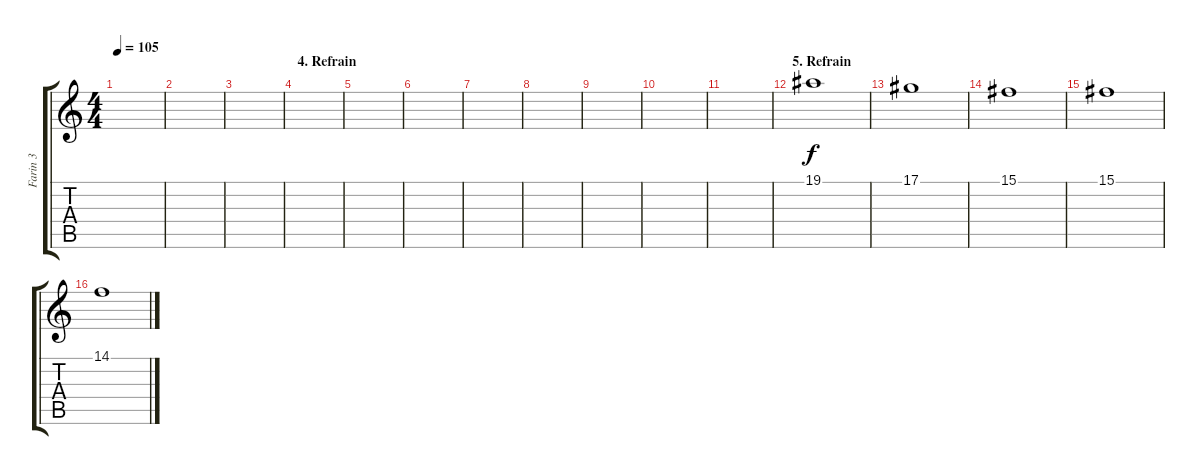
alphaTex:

\track ("Farin 3" "Farin 3") {instrument lead6voice}
\staff {score tabs}
\tuning (Eb4 Bb3 Gb3 Db3 Ab2 Eb2) {hide}
\ts (4 4)
\tempo 105
\clef g2
\ks c
|
|
|
\section ("" "4. Refrain")
|
|
|
|
|
|
|
|
\section ("" "5. Refrain")
19.1.1 |
17.1.1 |
15.1.1 |
15.1.1 |
14.1.1
